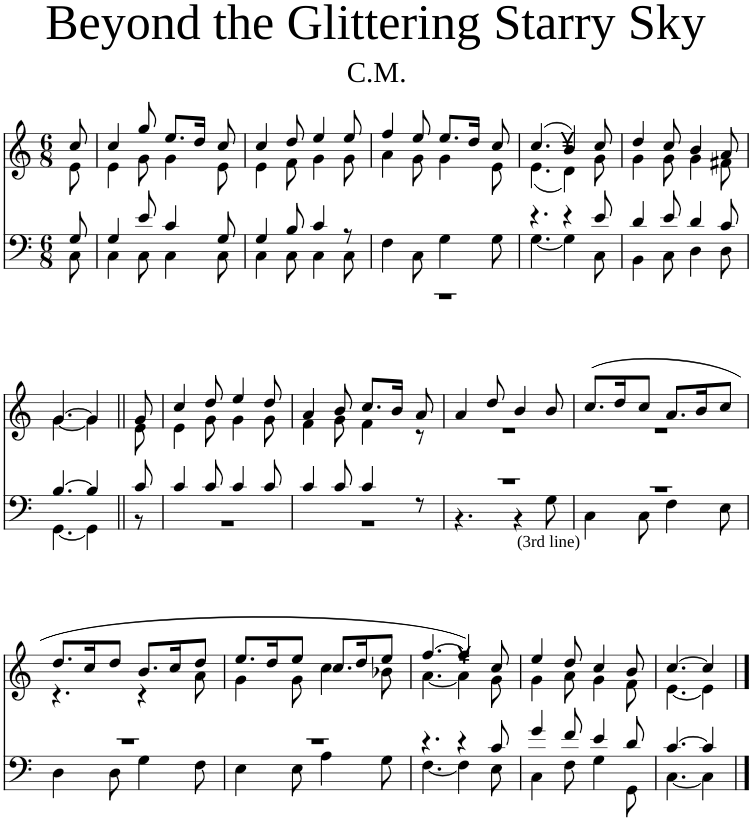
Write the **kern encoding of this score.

**kern	**kern
*part1	*part1
*staff2	*staff1
*I"Piano	*
*I'Pno	*
*clefF4	*clefG2
*k[]	*k[]
*M6/8	*M6/8
=1	=1
*^	*^
8G/	8C\	8cc/	8e\
=2	=2	=2	=2
4G/	4C\	4cc/	4e\
8e/	8C\	8gg/	8g\
4c/	4C\	8.ee/L	4g\
.	.	16dd/Jk	.
8G/	8C\	8cc/	8e\
=3	=3	=3	=3
4G/	4C\	4cc/	4e\
8B/	8C\	8dd/	8f\
4c/	4C\	4ee/	4g\
8r	8C\	8ee/	8g\
=4	=4	=4	=4
4F\	2.r	4ff/	4a\
8C\	.	8ee/	8g\
4G\	.	8.ee/L	4g\
.	.	16dd/Jk	.
8G\	.	8cc/	8e\
=5	=5	=5	=5
4.r	[4.G\	(4.cc/	(4.e\
4r	4G\]	4b/)	4d\)
!	!	!LO:TX:a:t=¥	!
8e/	8C\	8cc/	8g\
=6	=6	=6	=6
4d/	4BB\	4dd/	4g\
8e/	8C\	8cc/	8g\
4d/	4D\	4b/	4g\
8c/	8D\	8a/	8f#X\
!!LO:LB:g=z	!!
=7	=7	=7	=7
[4.B/	[4.GG\	[4.g/	[4.g\
4B/]	4GG\]	4g/]	4g\]
=8||	=8||	=8||	=8||
8c/	8r	8g/	8e\
=9	=9	=9	=9
4c/	2.r	4cc/	4e\
8c/	.	8dd/	8g\
4c/	.	4ee/	4g\
8c/	.	8dd/	8g\
=10	=10	=10	=10
4c/	2.r	4a/	4f\
8c/	.	8b/	8g\
4c/	.	8.cc/L	4f\
.	.	16b/Jk	.
8r	.	8a/	8r
=11	=11	=11	=11
2.r	4.r	4a/	2.r
.	.	8dd/	.
.	4r	4b/	.
!	!LO:TX:b:t=(3rd line)	!	!
.	8G\	8b/	.
=12	=12	=12	=12
2.r	4C\	(8.cc/L	2.r
.	.	16dd/K	.
.	8C\	8cc/J	.
.	4F\	8.a/L	.
.	.	16b/K	.
.	8E\	8cc/J	.
!!LO:LB:g=z	!!
=13	=13	=13	=13
2.r	4D\	8.dd/L	4.r
.	.	16cc/K	.
.	8D\	8dd/J	.
.	4G\	8.b/L	4r
.	.	16cc/K	.
.	8F\	8dd/J	8a\
=14	=14	=14	=14
2.r	4E\	8.ee/L	4g\
.	.	16dd/K	.
.	8E\	8ee/J	8g\
.	4A\	8.cc/L	4cc\
.	.	16dd/K	.
.	8G\	8ee/J	8b-X\
=15	=15	=15	=15
4.r	[4.F\	[4.ff/	[4.a\
4r	4F\]	4ff/])	4a\]
!	!	!LO:TX:a:t=¥	!
8c/	8E\	8cc/	8g\
=16	=16	=16	=16
4g/	4C\	4ee/	4g\
8f/	8F\	8dd/	8a\
4e/	4G\	4cc/	4g\
8d/	8GG\	8b/	8f\
=17	=17	=17	=17
[4.c/	[4.C\	[4.cc/	[4.e\
4c/]	4C\]	4cc/]	4e\]
*v	*v	*	*
*	*v	*v
==	==
*-	*-
